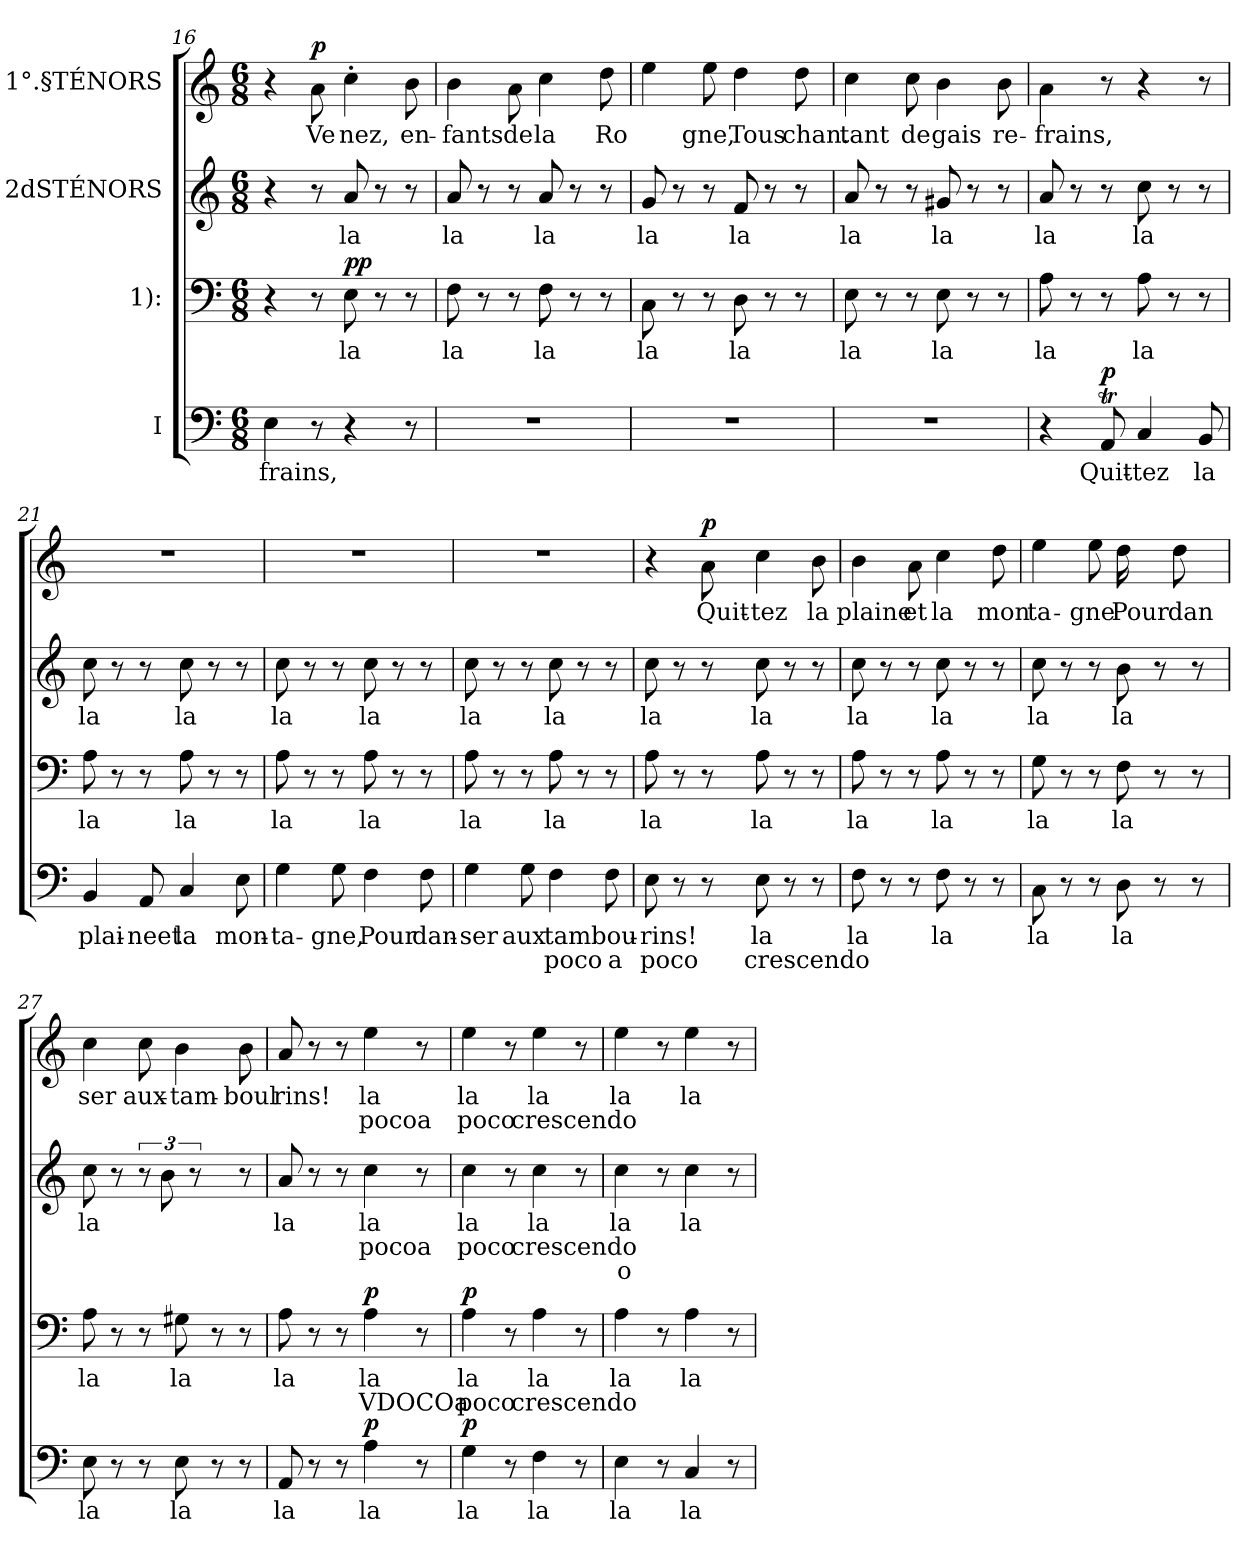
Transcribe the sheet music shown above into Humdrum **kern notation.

**kern	**text	**text	**dynam	**kern	**text	**text	**dynam	**kern	**text	**text	**text	**kern	**text	**text	**dynam
*part4	*part4	*part4	*part4	*part3	*part3	*part3	*part3	*part2	*part2	*part2	*part2	*part1	*part1	*part1	*part1
*staff4	*staff4	*staff4	*staff4	*staff3	*staff3	*staff3	*staff3	*staff2	*staff2	*staff2	*staff2	*staff1	*staff1	*staff1	*staff1
*I"I	*	*	*	*I"1):	*	*	*	*I"2dSTÉNORS	*	*	*	*I"1°.§TÉNORS	*	*	*
*clefF4	*	*	*	*clefF4	*	*	*	*clefG2	*	*	*	*clefG2	*	*	*
*k[]	*	*	*	*k[]	*	*	*	*k[]	*	*	*	*k[]	*	*	*
*M6/8	*	*	*	*M6/8	*	*	*	*M6/8	*	*	*	*M6/8	*	*	*
=16	=16	=16	=16	=16	=16	=16	=16	=16	=16	=16	=16	=16	=16	=16	=16
4Ei\	frains,	.	.	4r	.	.	.	4r	.	.	.	4r	.	.	.
!	!	!	!	!	!	!	!	!	!	!	!	!	!	!	!LO:DY:a
8r	.	.	.	8r	.	.	.	8r	.	.	.	8ai\	Ve	.	p
!	!	!	!	!	!	!	!LO:DY:a	!	!	!	!	!	!	!	!
4r	.	.	.	8Ei\	la	.	pp	8ai/	la	.	.	4cc'>i\	nez,	.	.
.	.	.	.	8r	.	.	.	8r	.	.	.	.	.	.	.
8r	.	.	.	8r	.	.	.	8r	.	.	.	8bi\	en-	.	.
=17	=17	=17	=17	=17	=17	=17	=17	=17	=17	=17	=17	=17	=17	=17	=17
2.r	.	.	.	8Fi\	la	.	.	8ai/	la	.	.	4bi\	fants	.	.
.	.	.	.	8r	.	.	.	8r	.	.	.	.	.	.	.
.	.	.	.	8r	.	.	.	8r	.	.	.	8ai\	de	.	.
.	.	.	.	8Fi\	la	.	.	8ai/	la	.	.	4cci\	la	.	.
.	.	.	.	8r	.	.	.	8r	.	.	.	.	.	.	.
.	.	.	.	8r	.	.	.	8r	.	.	.	8ddi\	Ro-	.	.
=18	=18	=18	=18	=18	=18	=18	=18	=18	=18	=18	=18	=18	=18	=18	=18
2.r	.	.	.	8Ci\	la	.	.	8gi/	la	.	.	4eei\	--	.	.
.	.	.	.	8r	.	.	.	8r	.	.	.	.	.	.	.
.	.	.	.	8r	.	.	.	8r	.	.	.	8eei\	gne,	.	.
.	.	.	.	8Di\	la	.	.	8fi/	la	.	.	4ddi\	Tous	.	.
.	.	.	.	8r	.	.	.	8r	.	.	.	.	.	.	.
.	.	.	.	8r	.	.	.	8r	.	.	.	8ddi\	chan.	.	.
!!LO:LB:g=z
=19	=19	=19	=19	=19	=19	=19	=19	=19	=19	=19	=19	=19	=19	=19	=19
2.r	.	.	.	8Ei\	la	.	.	8ai/	la	.	.	4cci\	tant	.	.
.	.	.	.	8r	.	.	.	8r	.	.	.	.	.	.	.
.	.	.	.	8r	.	.	.	8r	.	.	.	8cci\	de	.	.
.	.	.	.	8Ei\	la	.	.	8g#Xi/	la	.	.	4bi\	gais	.	.
.	.	.	.	8r	.	.	.	8r	.	.	.	.	.	.	.
.	.	.	.	8r	.	.	.	8r	.	.	.	8bi\	re-	.	.
=20	=20	=20	=20	=20	=20	=20	=20	=20	=20	=20	=20	=20	=20	=20	=20
4r	.	.	.	8Ai\	la	.	.	8ai/	la	.	.	4ai\	frains,	.	.
.	.	.	.	8r	.	.	.	8r	.	.	.	.	.	.	.
!	!	!	!LO:DY:a	!	!	!	!	!	!	!	!	!	!	!	!
8AATi/	Quit-	.	p	8r	.	.	.	8r	.	.	.	8r	.	.	.
4Ci/	tez	.	.	8Ai\	la	.	.	8cci\	la	.	.	4r	.	.	.
.	.	.	.	8r	.	.	.	8r	.	.	.	.	.	.	.
8BBi/	la	.	.	8r	.	.	.	8r	.	.	.	8r	.	.	.
=21	=21	=21	=21	=21	=21	=21	=21	=21	=21	=21	=21	=21	=21	=21	=21
4BBi/	plai-	.	.	8Ai\	la	.	.	8cci\	la	.	.	2.r	.	.	.
.	.	.	.	8r	.	.	.	8r	.	.	.	.	.	.	.
8AAi/	neet	.	.	8r	.	.	.	8r	.	.	.	.	.	.	.
4Ci/	la	.	.	8Ai\	la	.	.	8cci\	la	.	.	.	.	.	.
.	.	.	.	8r	.	.	.	8r	.	.	.	.	.	.	.
8Ei\	mon-	.	.	8r	.	.	.	8r	.	.	.	.	.	.	.
=22	=22	=22	=22	=22	=22	=22	=22	=22	=22	=22	=22	=22	=22	=22	=22
4Gi\	ta-	.	.	8Ai\	la	.	.	8cci\	la	.	.	2.r	.	.	.
.	.	.	.	8r	.	.	.	8r	.	.	.	.	.	.	.
8Gi\	gne,	.	.	8r	.	.	.	8r	.	.	.	.	.	.	.
4Fi\	Pour	.	.	8Ai\	la	.	.	8cci\	la	.	.	.	.	.	.
.	.	.	.	8r	.	.	.	8r	.	.	.	.	.	.	.
8Fi\	dan-	.	.	8r	.	.	.	8r	.	.	.	.	.	.	.
!!LO:LB:g=z
=23	=23	=23	=23	=23	=23	=23	=23	=23	=23	=23	=23	=23	=23	=23	=23
4Gi\	ser	.	.	8Ai\	la	.	.	8cci\	la	.	.	2.r	.	.	.
.	.	.	.	8r	.	.	.	8r	.	.	.	.	.	.	.
8Gi\	aux	.	.	8r	.	.	.	8r	.	.	.	.	.	.	.
4Fi\	tam	росо	.	8Ai\	la	.	.	8cci\	la	.	.	.	.	.	.
.	.	.	.	8r	.	.	.	8r	.	.	.	.	.	.	.
8Fi\	bou-	a	.	8r	.	.	.	8r	.	.	.	.	.	.	.
=24	=24	=24	=24	=24	=24	=24	=24	=24	=24	=24	=24	=24	=24	=24	=24
8Ei\	rins!	poco	.	8Ai\	la	.	.	8cci\	la	.	.	4r	.	.	.
8r	.	.	.	8r	.	.	.	8r	.	.	.	.	.	.	.
!	!	!	!	!	!	!	!	!	!	!	!	!	!	!	!LO:DY:a
8r	.	.	.	8r	.	.	.	8r	.	.	.	8ai\	Quit-	.	p
8Ei\	la	crescendo	.	8Ai\	la	.	.	8cci\	la	.	.	4cci\	tez	.	.
8r	.	.	.	8r	.	.	.	8r	.	.	.	.	.	.	.
8r	.	.	.	8r	.	.	.	8r	.	.	.	8bi\	la	.	.
=25	=25	=25	=25	=25	=25	=25	=25	=25	=25	=25	=25	=25	=25	=25	=25
8Fi\	la	.	.	8Ai\	la	.	.	8cci\	la	.	.	4bi\	plaine	.	.
8r	.	.	.	8r	.	.	.	8r	.	.	.	.	.	.	.
8r	.	.	.	8r	.	.	.	8r	.	.	.	8ai\	et	.	.
8Fi\	la	.	.	8Ai\	la	.	.	8cci\	la	.	.	4cci\	la	.	.
8r	.	.	.	8r	.	.	.	8r	.	.	.	.	.	.	.
8r	.	.	.	8r	.	.	.	8r	.	.	.	8ddi\	mon	.	.
=26	=26	=26	=26	=26	=26	=26	=26	=26	=26	=26	=26	=26	=26	=26	=26
8Ci\	la	.	.	8Gi\	la	.	.	8cci\	la	.	.	4eei\	ta-	.	.
8r	.	.	.	8r	.	.	.	8r	.	.	.	.	.	.	.
8r	.	.	.	8r	.	.	.	8r	.	.	.	8eei\	gne	.	.
8Di\	la	.	.	8Fi\	la	.	.	8bi\	la	.	.	16ddi\	Pour	.	.
.	.	.	.	.	.	.	.	.	.	.	.	8ryy	.	.	.
8r	.	.	.	8r	.	.	.	8r	.	.	.	.	.	.	.
.	.	.	.	.	.	.	.	.	.	.	.	8ddi\	dan	.	.
8r	.	.	.	8r	.	.	.	8r	.	.	.	.	.	.	.
.	.	.	.	.	.	.	.	.	.	.	.	16ryy	.	.	.
=27	=27	=27	=27	=27	=27	=27	=27	=27	=27	=27	=27	=27	=27	=27	=27
8Ei\	la	.	.	8Ai\	la	.	.	8cci\	la	.	.	4cci\	ser	.	.
8r	.	.	.	8r	.	.	.	8r	.	.	.	.	.	.	.
8r	.	.	.	8r	.	.	.	12r	.	.	.	8cci\	aux-	.	.
.	.	.	.	.	.	.	.	12bi\	.	.	.	.	.	.	.
8Ei\	la	.	.	8G#Xi\	la	.	.	.	.	.	.	4bi\	tam-	.	.
.	.	.	.	.	.	.	.	12r	.	.	.	.	.	.	.
8r	.	.	.	8r	.	.	.	8ryy	.	.	.	.	.	.	.
8r	.	.	.	8r	.	.	.	8r	.	.	.	8bi\	boul	.	.
!!LO:LB:g=z
=28	=28	=28	=28	=28	=28	=28	=28	=28	=28	=28	=28	=28	=28	=28	=28
8AAi/	la	.	.	8Ai\	la	.	.	8ai/	la	.	.	8ai/	rins!	.	.
8r	.	.	.	8r	.	.	.	8r	.	.	.	8r	.	.	.
8r	.	.	.	8r	.	.	.	8r	.	.	.	8r	.	.	.
!	!	!	!LO:DY:a	!	!	!	!LO:DY:a	!	!	!	!	!	!	!	!
4Ai\	la	.	p	4Ai\	la	VDOCOa	p	4cci\	la	росоa	.	4eei\	la	росоa	.
8r	.	.	.	8r	.	.	.	8r	.	.	.	8r	.	.	.
=29	=29	=29	=29	=29	=29	=29	=29	=29	=29	=29	=29	=29	=29	=29	=29
!	!	!	!LO:DY:a	!	!	!	!LO:DY:a	!	!	!	!	!	!	!	!
4Gi\	la	.	p	4Ai\	la	poco	p	4cci\	la	poco	.	4eei\	la	poco	.
8r	.	.	.	8r	.	.	.	8r	.	.	.	8r	.	.	.
4Fi\	la	.	.	4Ai\	la	crescendo	.	4cci\	la	crescendo	.	4eei\	la	crescendo	.
8r	.	.	.	8r	.	.	.	8r	.	.	.	8r	.	.	.
=30	=30	=30	=30	=30	=30	=30	=30	=30	=30	=30	=30	=30	=30	=30	=30
4Ei\	la	.	.	4Ai\	la	.	.	4cci\	la	.	o	4eei\	la	.	.
8r	.	.	.	8r	.	.	.	8r	.	.	.	8r	.	.	.
4Ci/	la	.	.	4Ai\	la	.	.	4cci\	la	.	.	4eei\	la	.	.
8r	.	.	.	8r	.	.	.	8r	.	.	.	8r	.	.	.
=	=	=	=	=	=	=	=	=	=	=	=	=	=	=	=
*-	*-	*-	*-	*-	*-	*-	*-	*-	*-	*-	*-	*-	*-	*-	*-
